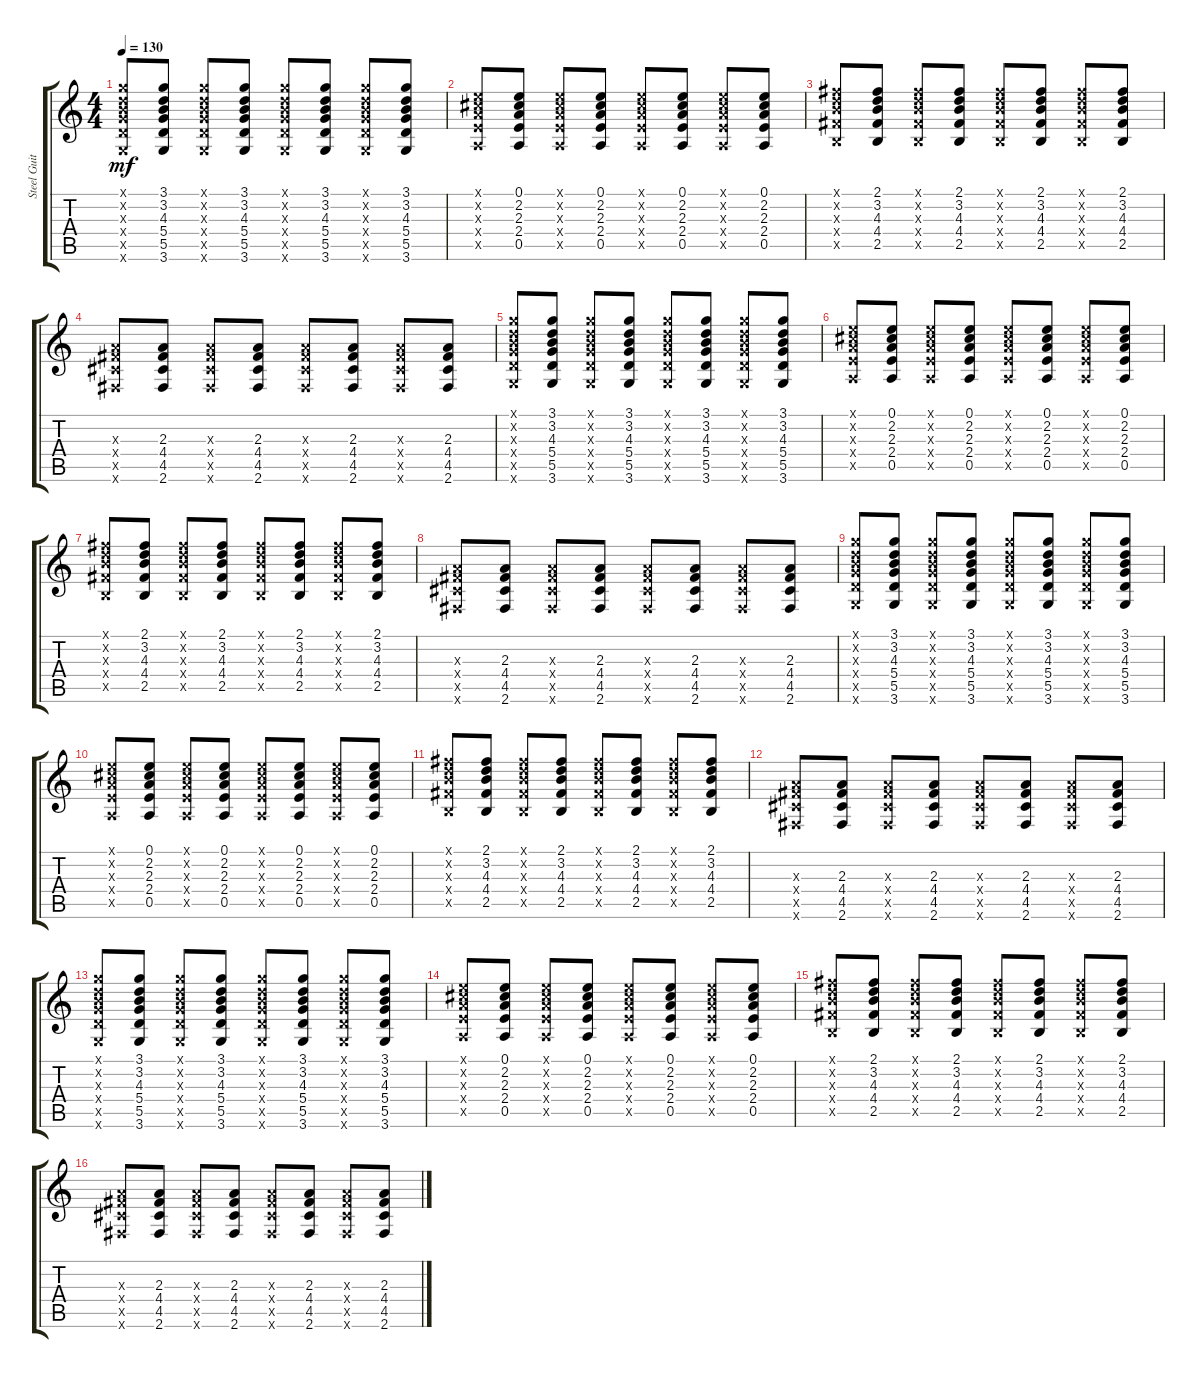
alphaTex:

\track ("Steel Guitar" "Steel Guit") {instrument acousticguitarsteel}
\staff {score tabs}
\tuning (E4 B3 G3 D3 A2 E2) {hide}
\ts (4 4)
\tempo 130
\clef g2
\ks c
(3.1{x} 3.2{x} 4.3{x} 5.4{x} 5.5{x} 3.6{x}).8{dy mf} (3.1 3.2 4.3 5.4 5.5 3.6).8 (3.1{x} 3.2{x} 4.3{x} 5.4{x} 5.5{x} 3.6{x}).8 (3.1 3.2 4.3 5.4 5.5 3.6).8 (3.1{x} 3.2{x} 4.3{x} 5.4{x} 5.5{x} 3.6{x}).8 (3.1 3.2 4.3 5.4 5.5 3.6).8 (3.1{x} 3.2{x} 4.3{x} 5.4{x} 5.5{x} 3.6{x}).8 (3.1 3.2 4.3 5.4 5.5 3.6).8 |
(0.1{x} 2.2{x} 2.3{x} 2.4{x} 0.5{x}).8 (0.1 2.2 2.3 2.4 0.5).8 (0.1{x} 2.2{x} 2.3{x} 2.4{x} 0.5{x}).8 (0.1 2.2 2.3 2.4 0.5).8 (0.1{x} 2.2{x} 2.3{x} 2.4{x} 0.5{x}).8 (0.1 2.2 2.3 2.4 0.5).8 (0.1{x} 2.2{x} 2.3{x} 2.4{x} 0.5{x}).8 (0.1 2.2 2.3 2.4 0.5).8 |
(2.1{x} 3.2{x} 4.3{x} 4.4{x} 2.5{x}).8 (2.1 3.2 4.3 4.4 2.5).8 (2.1{x} 3.2{x} 4.3{x} 4.4{x} 2.5{x}).8 (2.1 3.2 4.3 4.4 2.5).8 (2.1{x} 3.2{x} 4.3{x} 4.4{x} 2.5{x}).8 (2.1 3.2 4.3 4.4 2.5).8 (2.1{x} 3.2{x} 4.3{x} 4.4{x} 2.5{x}).8 (2.1 3.2 4.3 4.4 2.5).8 |
(2.3{x} 4.4{x} 4.5{x} 2.6{x}).8 (2.3 4.4 4.5 2.6).8 (2.3{x} 4.4{x} 4.5{x} 2.6{x}).8 (2.3 4.4 4.5 2.6).8 (2.3{x} 4.4{x} 4.5{x} 2.6{x}).8 (2.3 4.4 4.5 2.6).8 (2.3{x} 4.4{x} 4.5{x} 2.6{x}).8 (2.3 4.4 4.5 2.6).8 |
(3.1{x} 3.2{x} 4.3{x} 5.4{x} 5.5{x} 3.6{x}).8 (3.1 3.2 4.3 5.4 5.5 3.6).8 (3.1{x} 3.2{x} 4.3{x} 5.4{x} 5.5{x} 3.6{x}).8 (3.1 3.2 4.3 5.4 5.5 3.6).8 (3.1{x} 3.2{x} 4.3{x} 5.4{x} 5.5{x} 3.6{x}).8 (3.1 3.2 4.3 5.4 5.5 3.6).8 (3.1{x} 3.2{x} 4.3{x} 5.4{x} 5.5{x} 3.6{x}).8 (3.1 3.2 4.3 5.4 5.5 3.6).8 |
(0.1{x} 2.2{x} 2.3{x} 2.4{x} 0.5{x}).8 (0.1 2.2 2.3 2.4 0.5).8 (0.1{x} 2.2{x} 2.3{x} 2.4{x} 0.5{x}).8 (0.1 2.2 2.3 2.4 0.5).8 (0.1{x} 2.2{x} 2.3{x} 2.4{x} 0.5{x}).8 (0.1 2.2 2.3 2.4 0.5).8 (0.1{x} 2.2{x} 2.3{x} 2.4{x} 0.5{x}).8 (0.1 2.2 2.3 2.4 0.5).8 |
(2.1{x} 3.2{x} 4.3{x} 4.4{x} 2.5{x}).8 (2.1 3.2 4.3 4.4 2.5).8 (2.1{x} 3.2{x} 4.3{x} 4.4{x} 2.5{x}).8 (2.1 3.2 4.3 4.4 2.5).8 (2.1{x} 3.2{x} 4.3{x} 4.4{x} 2.5{x}).8 (2.1 3.2 4.3 4.4 2.5).8 (2.1{x} 3.2{x} 4.3{x} 4.4{x} 2.5{x}).8 (2.1 3.2 4.3 4.4 2.5).8 |
(2.3{x} 4.4{x} 4.5{x} 2.6{x}).8 (2.3 4.4 4.5 2.6).8 (2.3{x} 4.4{x} 4.5{x} 2.6{x}).8 (2.3 4.4 4.5 2.6).8 (2.3{x} 4.4{x} 4.5{x} 2.6{x}).8 (2.3 4.4 4.5 2.6).8 (2.3{x} 4.4{x} 4.5{x} 2.6{x}).8 (2.3 4.4 4.5 2.6).8 |
(3.1{x} 3.2{x} 4.3{x} 5.4{x} 5.5{x} 3.6{x}).8 (3.1 3.2 4.3 5.4 5.5 3.6).8 (3.1{x} 3.2{x} 4.3{x} 5.4{x} 5.5{x} 3.6{x}).8 (3.1 3.2 4.3 5.4 5.5 3.6).8 (3.1{x} 3.2{x} 4.3{x} 5.4{x} 5.5{x} 3.6{x}).8 (3.1 3.2 4.3 5.4 5.5 3.6).8 (3.1{x} 3.2{x} 4.3{x} 5.4{x} 5.5{x} 3.6{x}).8 (3.1 3.2 4.3 5.4 5.5 3.6).8 |
(0.1{x} 2.2{x} 2.3{x} 2.4{x} 0.5{x}).8 (0.1 2.2 2.3 2.4 0.5).8 (0.1{x} 2.2{x} 2.3{x} 2.4{x} 0.5{x}).8 (0.1 2.2 2.3 2.4 0.5).8 (0.1{x} 2.2{x} 2.3{x} 2.4{x} 0.5{x}).8 (0.1 2.2 2.3 2.4 0.5).8 (0.1{x} 2.2{x} 2.3{x} 2.4{x} 0.5{x}).8 (0.1 2.2 2.3 2.4 0.5).8 |
(2.1{x} 3.2{x} 4.3{x} 4.4{x} 2.5{x}).8 (2.1 3.2 4.3 4.4 2.5).8 (2.1{x} 3.2{x} 4.3{x} 4.4{x} 2.5{x}).8 (2.1 3.2 4.3 4.4 2.5).8 (2.1{x} 3.2{x} 4.3{x} 4.4{x} 2.5{x}).8 (2.1 3.2 4.3 4.4 2.5).8 (2.1{x} 3.2{x} 4.3{x} 4.4{x} 2.5{x}).8 (2.1 3.2 4.3 4.4 2.5).8 |
(2.3{x} 4.4{x} 4.5{x} 2.6{x}).8 (2.3 4.4 4.5 2.6).8 (2.3{x} 4.4{x} 4.5{x} 2.6{x}).8 (2.3 4.4 4.5 2.6).8 (2.3{x} 4.4{x} 4.5{x} 2.6{x}).8 (2.3 4.4 4.5 2.6).8 (2.3{x} 4.4{x} 4.5{x} 2.6{x}).8 (2.3 4.4 4.5 2.6).8 |
(3.1{x} 3.2{x} 4.3{x} 5.4{x} 5.5{x} 3.6{x}).8 (3.1 3.2 4.3 5.4 5.5 3.6).8 (3.1{x} 3.2{x} 4.3{x} 5.4{x} 5.5{x} 3.6{x}).8 (3.1 3.2 4.3 5.4 5.5 3.6).8 (3.1{x} 3.2{x} 4.3{x} 5.4{x} 5.5{x} 3.6{x}).8 (3.1 3.2 4.3 5.4 5.5 3.6).8 (3.1{x} 3.2{x} 4.3{x} 5.4{x} 5.5{x} 3.6{x}).8 (3.1 3.2 4.3 5.4 5.5 3.6).8 |
(0.1{x} 2.2{x} 2.3{x} 2.4{x} 0.5{x}).8 (0.1 2.2 2.3 2.4 0.5).8 (0.1{x} 2.2{x} 2.3{x} 2.4{x} 0.5{x}).8 (0.1 2.2 2.3 2.4 0.5).8 (0.1{x} 2.2{x} 2.3{x} 2.4{x} 0.5{x}).8 (0.1 2.2 2.3 2.4 0.5).8 (0.1{x} 2.2{x} 2.3{x} 2.4{x} 0.5{x}).8 (0.1 2.2 2.3 2.4 0.5).8 |
(2.1{x} 3.2{x} 4.3{x} 4.4{x} 2.5{x}).8 (2.1 3.2 4.3 4.4 2.5).8 (2.1{x} 3.2{x} 4.3{x} 4.4{x} 2.5{x}).8 (2.1 3.2 4.3 4.4 2.5).8 (2.1{x} 3.2{x} 4.3{x} 4.4{x} 2.5{x}).8 (2.1 3.2 4.3 4.4 2.5).8 (2.1{x} 3.2{x} 4.3{x} 4.4{x} 2.5{x}).8 (2.1 3.2 4.3 4.4 2.5).8 |
(2.3{x} 4.4{x} 4.5{x} 2.6{x}).8 (2.3 4.4 4.5 2.6).8 (2.3{x} 4.4{x} 4.5{x} 2.6{x}).8 (2.3 4.4 4.5 2.6).8 (2.3{x} 4.4{x} 4.5{x} 2.6{x}).8 (2.3 4.4 4.5 2.6).8 (2.3{x} 4.4{x} 4.5{x} 2.6{x}).8 (2.3 4.4 4.5 2.6).8
